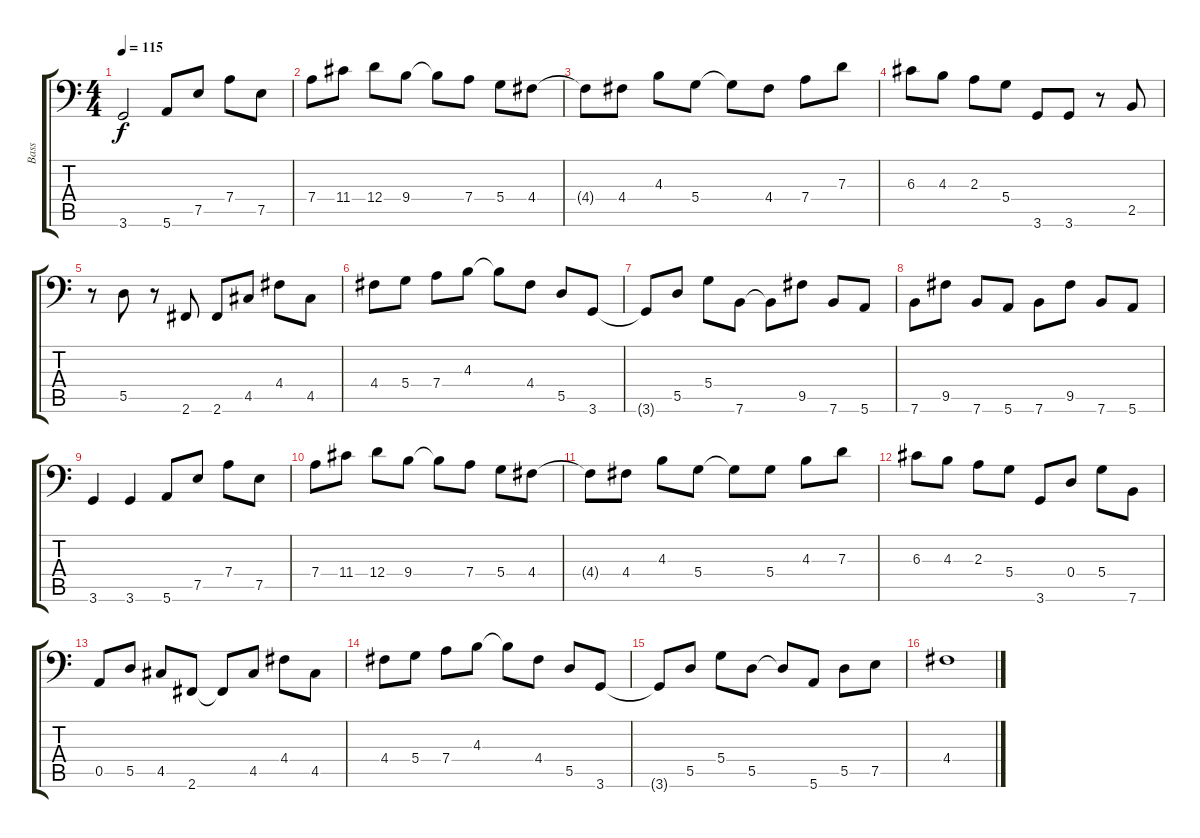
\track ("Bass" "Bass") {instrument slapbass1}
\staff {score tabs}
\tuning (E3 B2 G2 D2 A1 E1) {hide}
\ts (4 4)
\tempo 115
\clef f4
\ks c
3.6.2{dy f} 5.6.8 7.5.8 7.4.8 7.5.8 |
7.4.8 11.4.8 12.4.8 9.4.8 9.4{t}.8 7.4.8 5.4.8 4.4.8 |
4.4{t}.8 4.4.8 4.3.8 5.4.8 5.4{t}.8 4.4.8 7.4.8 7.3.8 |
6.3.8 4.3.8 2.3.8 5.4.8 3.6.8 3.6.8 r.8 2.5.8 |
r.8 5.5.8 r.8 2.6.8 2.6.8 4.5.8 4.4.8 4.5.8 |
4.4.8 5.4.8 7.4.8 4.3.8 4.3{t}.8 4.4.8 5.5.8 3.6.8 |
3.6{t}.8 5.5.8 5.4.8 7.6.8 7.6{t}.8 9.5.8 7.6.8 5.6.8 |
7.6.8 9.5.8 7.6.8 5.6.8 7.6.8 9.5.8 7.6.8 5.6.8 |
3.6.4 3.6.4 5.6.8 7.5.8 7.4.8 7.5.8 |
7.4.8 11.4.8 12.4.8 9.4.8 9.4{t}.8 7.4.8 5.4.8 4.4.8 |
4.4{t}.8 4.4.8 4.3.8 5.4.8 5.4{t}.8 5.4.8 4.3.8 7.3.8 |
6.3.8 4.3.8 2.3.8 5.4.8 3.6.8 0.4.8 5.4.8 7.6.8 |
0.5.8 5.5.8 4.5.8 2.6.8 2.6{t}.8 4.5.8 4.4.8 4.5.8 |
4.4.8 5.4.8 7.4.8 4.3.8 4.3{t}.8 4.4.8 5.5.8 3.6.8 |
3.6{t}.8 5.5.8 5.4.8 5.5.8 5.5{t}.8 5.6.8 5.5.8 7.5.8 |
4.4.1
